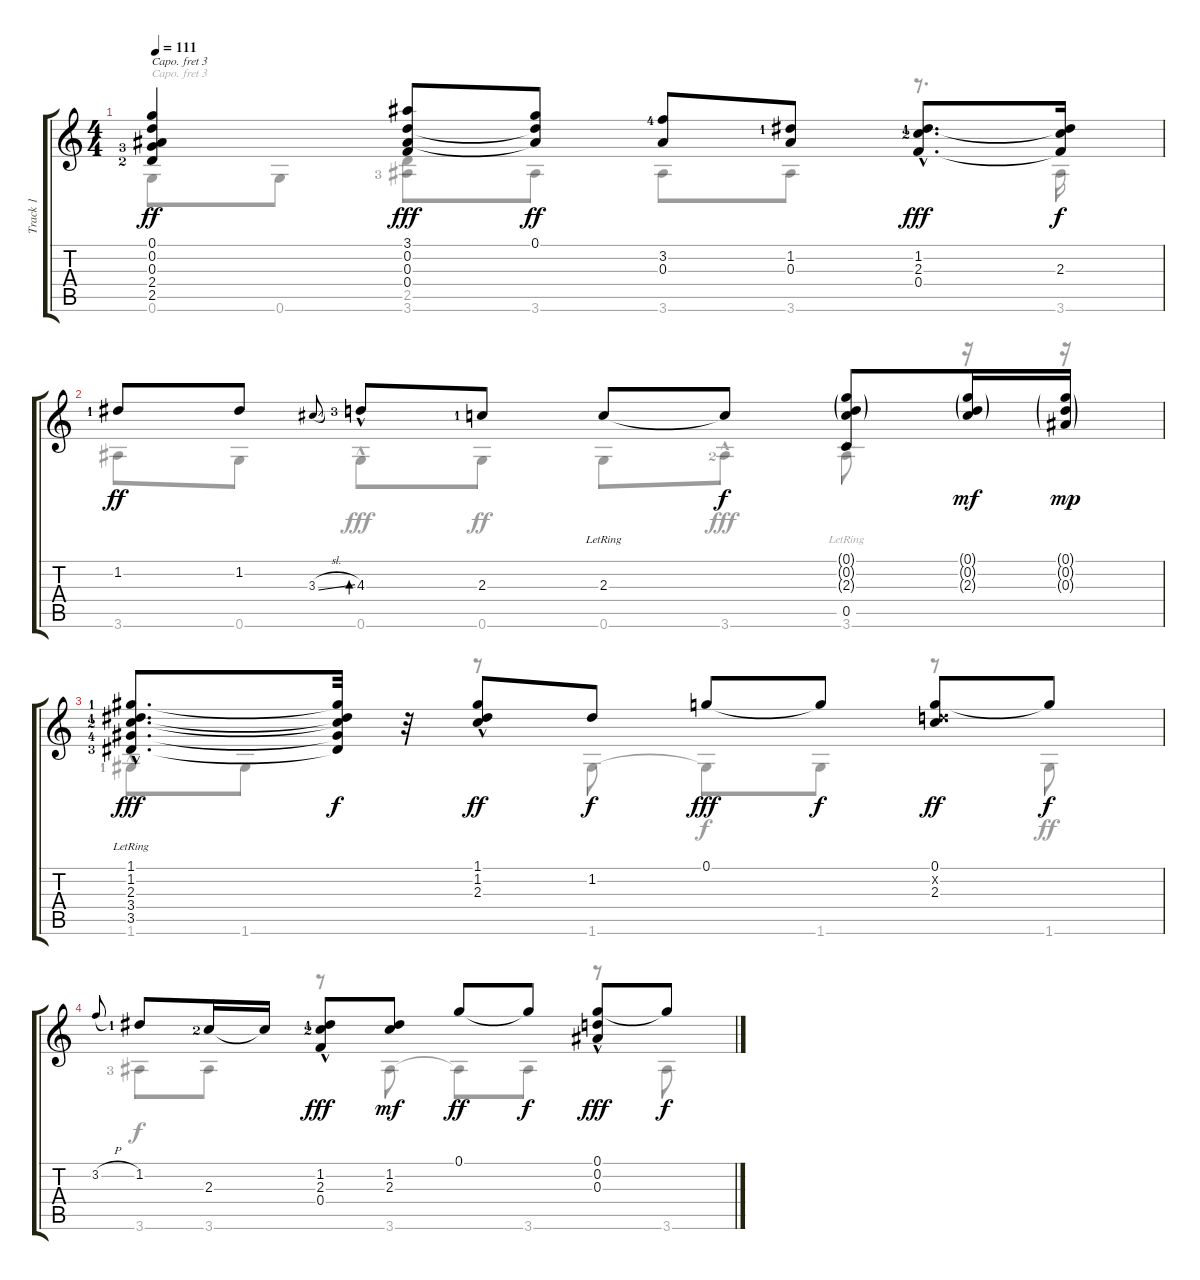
\track ("Track 1" "Track 1") {solo instrument acousticguitarsteel}
\staff {score tabs}
\capo 3
\tuning (E4 B3 G3 D3 A2 E2) {hide}
\voice
\ts (4 4)
\tempo 111
\clef g2
\ks c
(0.1 0.2 0.3 2.4{lf 4} 2.5{lf 3}).4{dy ff} (3.1 0.2 0.3 0.4).8{dy fff} (0.1 0.2{t} 0.3{t}).8{dy ff} (3.2{lf 5} 0.3).8 (1.2{lf 2} 0.3).8 (1.2{hac lf 2} 2.3{hac lf 3} 0.4{hac}).8{d dy fff} (1.2{t} 2.3 0.4{t}).16{dy f} |
1.2{lf 2}.8{dy ff} 1.2.8 3.3{sl}.8{gr onbeat} 4.3{hac lf 4}.8{bd 30} 2.3{lf 2}.8 2.3{lr}.8 2.3{t}.8{dy f} (0.1{g} 0.2{g} 2.3{g} 0.5).8 (0.1{g} 0.2{g} 2.3{g}).16{dy mf} (0.1{g} 0.2{g} 0.3{g}).16{dy mp} |
(1.1{lr lf 2} 1.2{lr lf 2} 2.3{lr lf 3} 3.4{lr lf 5} 3.5{hac lf 4}).8{d dy fff} (1.1{t} 1.2{t} 2.3{t} 3.4{t} 3.5{t}).32{dy f} r.32 (1.1 1.2 2.3{hac}).8{dy ff} 1.2.8{dy f} 0.1.8{dy fff} 0.1{t}.8{dy f} (0.1 0.2{x} 2.3).8{dy ff} 0.1{t}.8{dy f} |
3.2{h}.8{gr onbeat} 1.2{lf 2}.8 2.3{lf 3}.16 2.3{t}.16 (1.2{hac lf 2} 2.3{hac lf 3} 0.4{hac}).8{dy fff} (1.2 2.3).8{dy mf} 0.1.8{dy ff} 0.1{t}.8{dy f} (0.1{hac} 0.2{hac} 0.3{hac}).8{dy fff} 0.1{t}.8{dy f}
\voice
\clef g2
\ottava regular
\simile none
\ks c
0.6.8{dy ff} 0.6.8 (2.5 3.6{lf 4}).8{dy fff} 3.6.8{dy ff} 3.6.8 3.6.8 r.8{d} 3.6.16 |
3.6.8 0.6.8 0.6{hac}.8{dy fff} 0.6.8{dy ff} 0.6.8 3.6{hac lf 3}.8{dy fff} 3.6{hac lr}.8 r.16 r.16 |
1.6{hac lf 2}.8 1.6.8 r.8 1.6.8 1.6{t}.8{dy f} 1.6.8 r.8 1.6.8{dy ff} |
3.6{lf 4}.8{dy f} 3.6.8 r.8 3.6.8 3.6{t}.8 3.6.8 r.8 3.6.8
